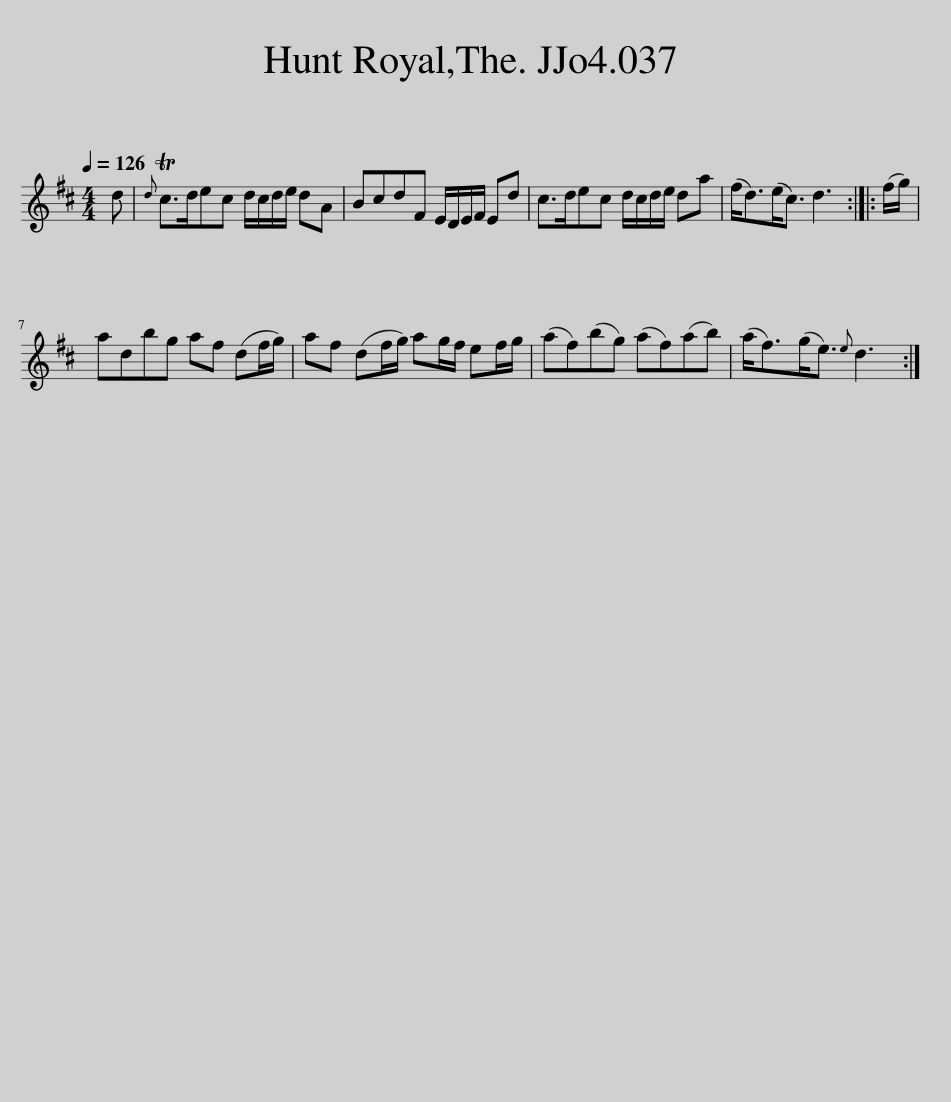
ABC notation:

X:1
L:1/8
Q:1/4=126
M:4/4
I:linebreak $
K:D
V:1 treble
V:1
 d |{d} Tc>dec d/c/d/e/ dA | BcdF E/D/E/F/ Ed | c>dec d/c/d/e/ da | (f<d)(e<c) d3 :: %5
 (f/g/) |$ adbg af (df/g/) | af (df/g/) ag/f/ ef/g/ | (af)(bg) (af)(ab) | (a<f)(g<e){e} d3 :| %10
